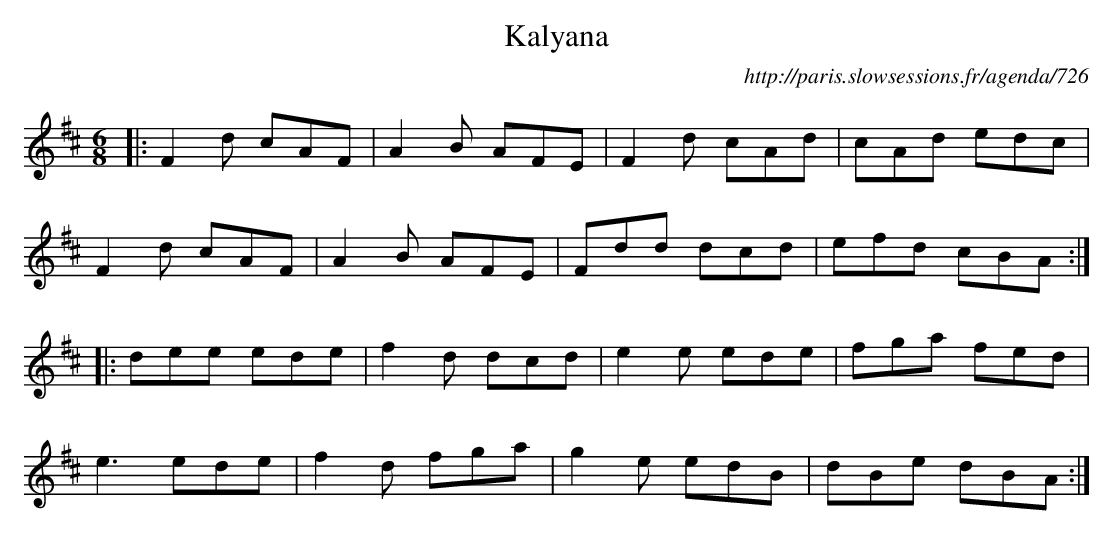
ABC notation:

X:1
T: Kalyana
O:http://paris.slowsessions.fr/agenda/726
M: 6/8
L: 1/8
K: Bm
|: F2d cAF | A2B AFE | F2d cAd | cAd edc |
   F2d cAF | A2B AFE | Fdd dcd | efd cBA :|
|: dee ede | f2d dcd | e2e ede | fga fed |
   e3  ede | f2d fga | g2e edB | dBe dBA :|
